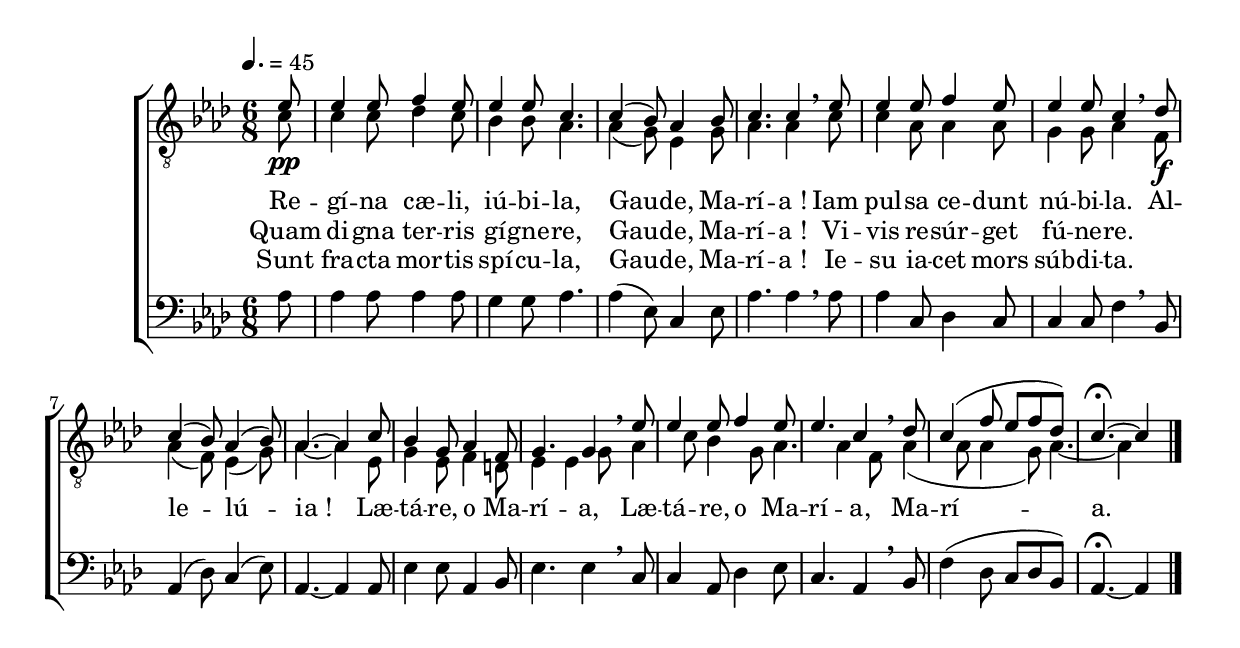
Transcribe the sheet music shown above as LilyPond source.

\version "2.16"
\language "français"

\header {
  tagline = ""
  composer = ""
}

MetriqueArmure = {
  \tempo 4.=45
  \time 6/8
  \key lab \major
}

italique = { \override Score . LyricText #'font-shape = #'italic }

roman = { \override Score . LyricText #'font-shape = #'roman }

MusiqueI = \relative do' {
  \partial 8
  mib8\pp | mib4 mib8 fa4 mib8 | mib4 mib8 do4. |
  do4( sib8) lab4 sib8 | do4. do4 \breathe
  mib8 | mib4 mib8 fa4 mib8 | mib4 mib8 do4 \breathe
  
  reb8\f | do4( sib8) lab4( sib8) | lab4.~ lab4
  do8 | sib4 sol8 lab4 fa8 | sol4. sol4 \breathe
  mib'8 | mib4 mib8 fa4 mib8 | mib4. do4 \breathe
  reb8 | do4( fa8 mib[ fa reb]) | do4.~\fermata do4 \bar "|."
}

MusiqueII = \relative do' {
  do8 | do4 do8 reb4 do8 | sib4 sib8 lab4. |
  lab4( sol8) mib4 sol8 | lab4. lab4
  do8 | do4 lab8 lab4 lab8 | sol4 sol8 lab4
  
  fa8 | lab4( fa8) mib4( sol8) | lab4.~ lab4
  mib8 | sol4 mib8 fa4 re8 | mib4 mib4
  sol8 | lab4 do8 sib4 sol8 | lab4. lab4
  fa8 | lab4( lab8 lab4 sol8) | lab4.~ lab4
}

MusiqueIII = \relative do' {
  lab8 | lab4 lab8 lab4 lab8 | sol4 sol8 lab4. |
  lab4( mib8) do4 mib8 | lab4. lab4 \breathe
  lab8 | lab4 do,8 reb4 do8 | do4 do8 fa4 \breathe
  
  sib,8 | lab4( reb8) do4( mib8) | lab,4.~ lab4
  lab8 | mib'4 mib8 lab,4 sib8 | mib4. mib4 \breathe
  do8 | do4 lab8 reb4 mib8 | do4. lab4 \breathe
  sib8 | fa'4( reb8 do[ reb sib]) | lab4.~\fermata lab4
}

ParolesI = \lyricmode {
  Re -- gí -- na cæ -- li, iú -- bi -- la,
  Gau -- de, Ma -- rí -- a !
  Iam pul -- sa ce -- dunt nú -- bi -- la.
  
  Al -- le -- lú -- ia !
  Læ -- tá -- re, o Ma -- rí -- a,
  Læ -- tá -- re, o Ma -- rí -- a,
  Ma -- rí -- a.
}

ParolesII = \lyricmode {
  Quam di -- gna ter -- ris gí -- gne -- re,
  Gau -- de, Ma -- rí -- a !
  Vi -- vis re -- súr -- get fú -- ne -- re.
}

ParolesIII = \lyricmode {
  Sunt fra -- cta mor -- tis spí -- cu -- la,
  Gau -- de, Ma -- rí -- a !
  Ie -- su ia -- cet mors súb -- di -- ta.
}

\score{
  \new ChoirStaff <<
    \new Staff <<
      \set Staff.midiInstrument = "flute"
      \set Staff.autoBeaming = ##f
      \override Score.PaperColumn #'keep-inside-line = ##t
      \MetriqueArmure
      \clef "treble_8"
      \new Voice = "I" {\voiceOne
        \MusiqueI
      }
      \new Lyrics \lyricsto I {
        \ParolesI
      }
      \new Lyrics \lyricsto I {
        \ParolesII
      }
      \new Lyrics \lyricsto I {
        \ParolesIII
      }
      \new Voice = "II" {\voiceTwo
        \MusiqueII
      }
    >>
    \new Staff <<
      \set Staff.midiInstrument = "flute"
      \set Staff.autoBeaming = ##f
      \MetriqueArmure
      \clef bass
      \new Voice = "III" {%\voiceOne
        \MusiqueIII
      }
    >>
  >>
  \layout{}
  \midi{}
}
